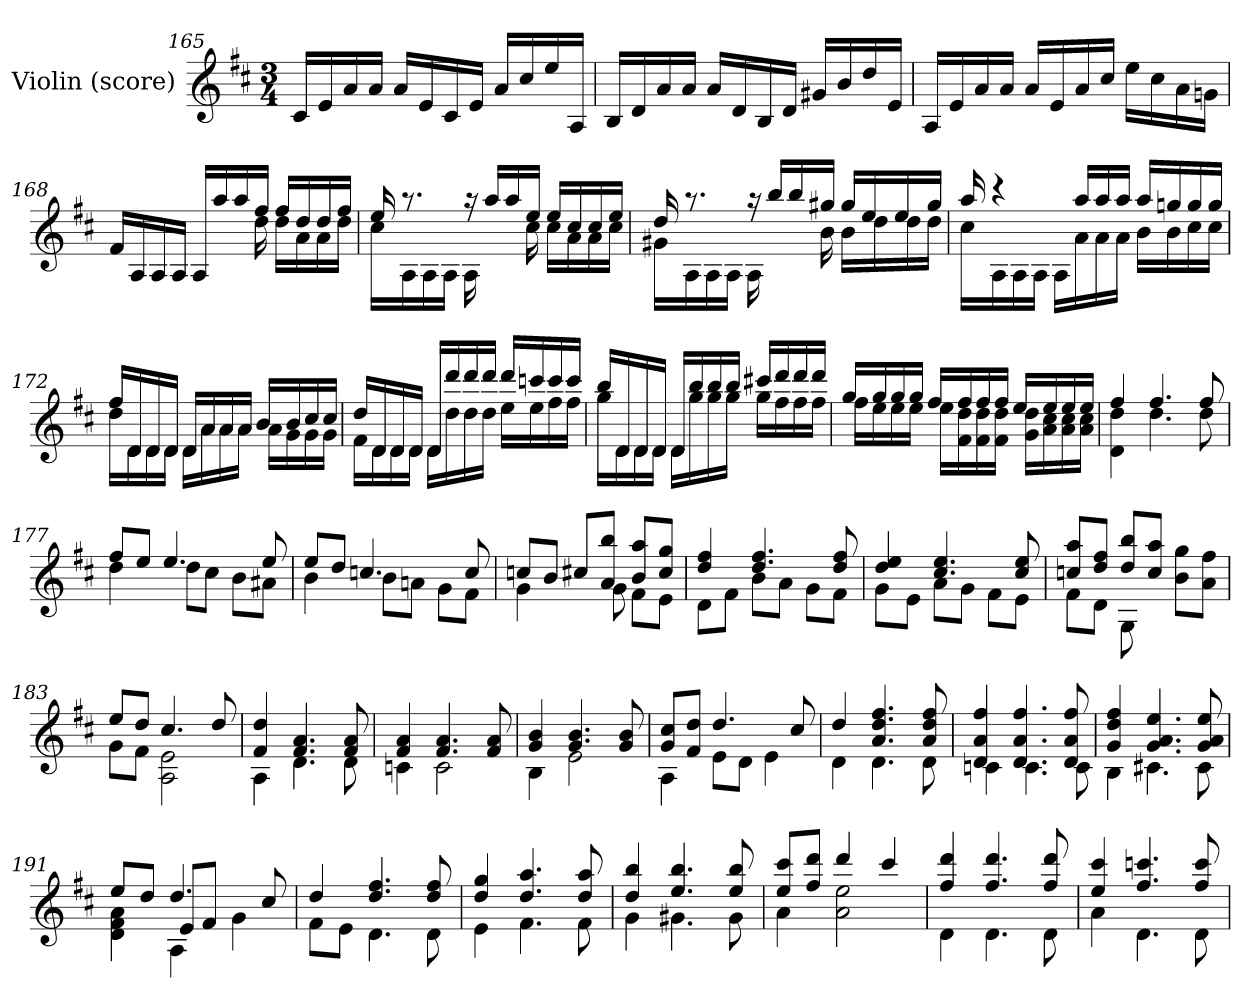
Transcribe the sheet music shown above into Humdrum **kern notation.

**kern
*part1
*staff1
*I"Violin (score)
*I'Vln
*clefG2
*k[f#c#]
*M3/4
=165
16c#/LL
16e/
16a/
16a/JJ
16a/LL
16e/
16c#/
16e/JJ
16a/LL
16cc#/
16ee/
16A/JJ
=166
16B/LL
16d/
16a/
16a/JJ
16a/LL
16d/
16B/
16d/JJ
16g#X/LL
16b/
16dd/
16e/JJ
=167
16A/LL
16e/
16a/
16a/JJ
16a/LL
16e/
16a/
16cc#/JJ
16ee\LL
16cc#\
16a\
16gn\JJ
=168
*^
16f#/LL	4..ryy
16A/	.
16A/	.
16A/JJ	.
16A/LL	.
16aa/	.
16aa/	.
16ff#/JJ	16dd\
16ff#/LL	16dd\LL
16dd/	16a\
16dd/	16a\
16ff#/JJ	16dd\JJ
=169	=169
16ee/	16cc#\LL
8.r	16A\
.	16A\
.	16A\JJ
16r	16A\
16aa/LL	8ryy
16aa/	.
16ee/JJ	16cc#\
16ee/LL	16cc#\LL
16cc#/	16a\
16cc#/	16a\
16ee/JJ	16cc#\JJ
=170	=170
16dd/	16g#X\LL
8.r	16A\
.	16A\
.	16A\JJ
16r	16A\
16bb/LL	8ryy
16bb/	.
16gg#X/JJ	16b\
16gg#/LL	16b\LL
16ee/	16dd\
16ee/	16dd\
16gg#/JJ	16dd\JJ
=171	=171
16aa/	16cc#\LL
4r	16A\
.	16A\
.	16A\JJ
.	16A\LL
16aa/LL	16a\
16aa/	16a\
16aa/JJ	16a\JJ
16aa/LL	16b\LL
16ggn/	16b\
16gg/	16cc#\
16gg/JJ	16cc#\JJ
=172	=172
16ff#/LL	16dd\LL
16d/	16d\
16d/	16d\
16d/JJ	16d\JJ
16d/LL	16d\LL
16a/	16a\
16a/	16a\
16a/JJ	16a\JJ
16b/LL	16a\LL
16b/	16g\
16cc#/	16g\
16cc#/JJ	16g\JJ
=173	=173
16dd/LL	16f#\LL
16d/	16d\
16d/	16d\
16d/JJ	16d\JJ
16d/LL	16d\LL
16ddd/	16dd\
16ddd/	16dd\
16ddd/JJ	16dd\JJ
16ddd/LL	16ee\LL
16cccn/	16ee\
16ccc/	16ff#\
16ccc/JJ	16ff#\JJ
=174	=174
16bb/LL	16gg\LL
16d/	16d\
16d/	16d\
16d/JJ	16d\JJ
16d/LL	16d\LL
16bb/	16gg\
16bb/	16gg\
16bb/JJ	16gg\JJ
16ccc#X/LL	16gg\LL
16ddd/	16ff#\
16ddd/	16ff#\
16ddd/JJ	16ff#\JJ
=175	=175
16gg/LL	16ff#\LL
16gg/	16ee\
16gg/	16ee\
16gg/JJ	16ee\JJ
16ff#/LL	16ee\LL
16ff#/	16f#\ 16dd\
16ff#/	16f#\ 16dd\
16ff#/JJ	16f#\ 16dd\JJ
16ee/LL	16g\ 16dd\LL
16ee/	16a\ 16cc#\
16ee/	16a\ 16cc#\
16ee/JJ	16a\ 16cc#\JJ
=176	=176
4ff#/	4d\ 4dd\
4.ff#/	4.dd\
8ff#/	8dd\
=177	=177
8ff#/L	4dd\
8ee/J	.
4.ee/	8dd\L
.	8cc#\J
.	8b\L
8ee/	8a#X\J
=178	=178
8ee/L	4b\
8dd/J	.
4.ccn/	8b\L
.	8an\J
.	8g\L
8cc/	8f#\J
=179	=179
8ccn/L	4g\
8b/J	.
8cc#X/L	8ryy
8a/ 8bb/J	8g\
8b/ 8aa/L	8f#\L
8cc#/ 8gg/J	8e\J
=180	=180
4dd/ 4ff#/	8d\L
.	8f#\J
4.dd/ 4.ff#/	8b\L
.	8a\J
.	8g\L
8dd/ 8ff#/	8f#\J
=181	=181
4dd/ 4ee/	8g\L
.	8e\J
4.cc#/ 4.ee/	8a\L
.	8g\J
.	8f#\L
8cc#/ 8ee/	8e\J
=182	=182
8ccn/ 8aa/L	8f#\L
8dd/ 8ff#/J	8d\J
8dd/ 8bb/L	8G\
8cc/ 8aa/J	4.ryy
8b\ 8gg\L	.
8a\ 8ff#\J	.
=183	=183
8ee/L	8g\L
8dd/J	8f#\J
4.cc#/	2A\ 2e\
8dd/	.
=184	=184
4f#/ 4dd/	4A\
4.f#/ 4.a/	4.d\
8f#/ 8a/	8d\
=185	=185
4f#/ 4a/	4cn\
4.f#/ 4.a/	2c\
8f#/ 8a/	.
=186	=186
4g/ 4b/	4B\
4.g/ 4.b/	2e\
8g/ 8b/	.
=187	=187
8g/ 8cc#/L	4A\
8f#/ 8dd/J	.
4.dd/	8e\L
.	8d\J
.	4e\
8cc#/	.
=188	=188
4dd/	4d\
4.a/ 4.dd/ 4.ff#/	4.d\
8a/ 8dd/ 8ff#/	8d\
=189	=189
4d/ 4a/ 4ff#/	4cn\
4.d/ 4.a/ 4.ff#/	4.c\
8d/ 8a/ 8ff#/	8c\
=190	=190
4g/ 4dd/ 4ff#/	4B\
4.g/ 4.a/ 4.ee/	4.c#X\
8g/ 8a/ 8ee/	8c#\
=191	=191
*	*^
8ee/L	4d\ 4f#\ 4a\	4ryy
8dd/J	.	.
4.dd/	8e/L	4A\
.	8f#/J	.
.	4g\	4ryy
8cc#/	.	.
*	*v	*v
=192	=192
4dd/	8f#\L
.	8e\J
4.dd/ 4.ff#/	4.d\
8dd/ 8ff#/	8d\
=193	=193
4dd/ 4gg/	4e\
4.dd/ 4.aa/	4.f#\
8dd/ 8aa/	8f#\
=194	=194
4dd/ 4bb/	4g\
4.ee/ 4.bb/	4.g#X\
8ee/ 8bb/	8g#\
=195	=195
8ee/ 8ccc#/L	4a\
8ff#/ 8ddd/J	.
4ddd/	2a\ 2ee\
4ccc#/	.
=196	=196
4ff#/ 4ddd/	4d\
4.ff#/ 4.ddd/	4.d\
8ff#/ 8ddd/	8d\
=197	=197
4ee/ 4ccc#/	4a\
4.ff#/ 4.cccn/	4.d\
8ff#/ 8ccc/	8d\
*v	*v
=
*-
